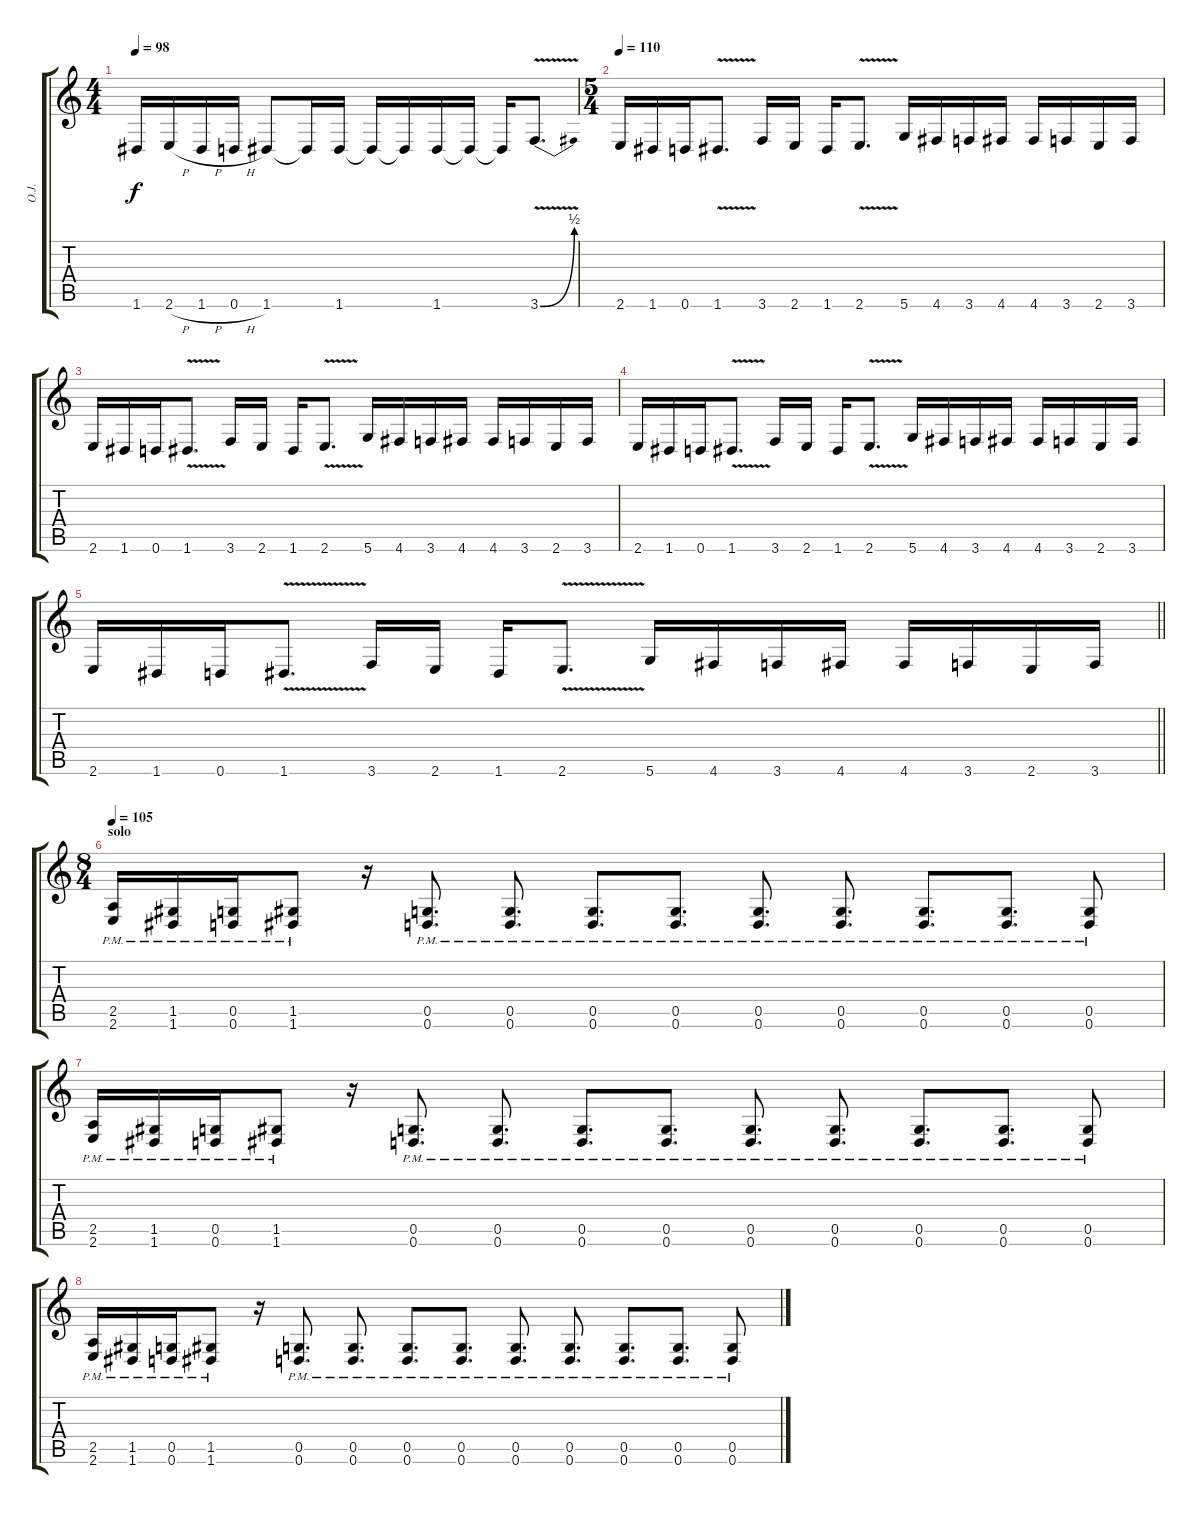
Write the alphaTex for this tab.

\track ("O.J." "O.J.") {instrument distortionguitar}
\staff {score tabs}
\tuning (D4 A3 F3 C3 G2 D2) {hide}
\ts (4 4)
\tempo 98
\clef g2
\ks c
1.6{t}.16{dy f} 2.6{h}.16 1.6{h}.16 0.6{h}.16 1.6.8 1.6{t}.16 1.6.16 1.6{t}.16 1.6{t}.16 1.6.16 1.6{t}.16 1.6{t}.16 3.6{be (bend 0 0 60 2) v}.8{d} |
\ts (5 4)
\tempo 108
\tempo 110
2.6.16 1.6.16 0.6.16 1.6{v}.8{d} 3.6.16 2.6.16 1.6.16 2.6{v}.8{d} 5.6.16 4.6.16 3.6.16 4.6.16 4.6.16 3.6.16 2.6.16 3.6.16 |
2.6.16 1.6.16 0.6.16 1.6{v}.8{d} 3.6.16 2.6.16 1.6.16 2.6{v}.8{d} 5.6.16 4.6.16 3.6.16 4.6.16 4.6.16 3.6.16 2.6.16 3.6.16 |
2.6.16 1.6.16 0.6.16 1.6{v}.8{d} 3.6.16 2.6.16 1.6.16 2.6{v}.8{d} 5.6.16 4.6.16 3.6.16 4.6.16 4.6.16 3.6.16 2.6.16 3.6.16 |
\barLineRight lightlight
2.6.16 1.6.16 0.6.16 1.6{v}.8{d} 3.6.16 2.6.16 1.6.16 2.6{v}.8{d} 5.6.16 4.6.16 3.6.16 4.6.16 4.6.16 3.6.16 2.6.16 3.6.16 |
\ts (8 4)
\section ("" "solo")
\tempo 105
(2.5{pm} 2.6{pm}).16 (1.5{pm} 1.6{pm}).16 (0.5{pm} 0.6{pm}).16 (1.5{pm} 1.6{pm}).8 r.16 (0.5{pm} 0.6{pm}).8{d} (0.5{pm} 0.6{pm}).8{d} (0.5{pm} 0.6{pm}).8{d} (0.5{pm} 0.6{pm}).8{d} (0.5{pm} 0.6{pm}).8{d} (0.5{pm} 0.6{pm}).8{d} (0.5{pm} 0.6{pm}).8{d} (0.5{pm} 0.6{pm}).8{d} (0.5{pm} 0.6{pm}).8 |
(2.5{pm} 2.6{pm}).16 (1.5{pm} 1.6{pm}).16 (0.5{pm} 0.6{pm}).16 (1.5{pm} 1.6{pm}).8 r.16 (0.5{pm} 0.6{pm}).8{d} (0.5{pm} 0.6{pm}).8{d} (0.5{pm} 0.6{pm}).8{d} (0.5{pm} 0.6{pm}).8{d} (0.5{pm} 0.6{pm}).8{d} (0.5{pm} 0.6{pm}).8{d} (0.5{pm} 0.6{pm}).8{d} (0.5{pm} 0.6{pm}).8{d} (0.5{pm} 0.6{pm}).8 |
(2.5{pm} 2.6{pm}).16 (1.5{pm} 1.6{pm}).16 (0.5{pm} 0.6{pm}).16 (1.5{pm} 1.6{pm}).8 r.16 (0.5{pm} 0.6{pm}).8{d} (0.5{pm} 0.6{pm}).8{d} (0.5{pm} 0.6{pm}).8{d} (0.5{pm} 0.6{pm}).8{d} (0.5{pm} 0.6{pm}).8{d} (0.5{pm} 0.6{pm}).8{d} (0.5{pm} 0.6{pm}).8{d} (0.5{pm} 0.6{pm}).8{d} (0.5{pm} 0.6{pm}).8
